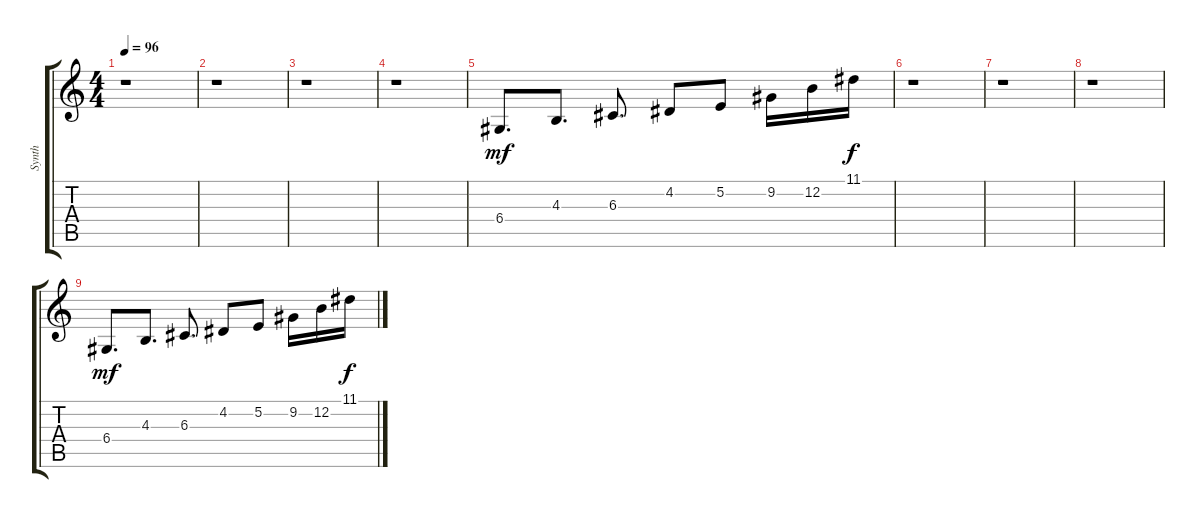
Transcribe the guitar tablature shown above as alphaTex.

\track (" Synth" " Synth") {instrument fx7echoes}
\staff {score tabs}
\tuning (E4 B3 G3 D3 A2 E2) {hide}
\ts (4 4)
\tempo 96
\clef g2
\ks c
r.1{dy f} |
r.1 |
r.1 |
r.1 |
6.4.8{d dy mf} 4.3.8{d} 6.3.8{d} 4.2.8 5.2.8 9.2.16 12.2.16 11.1.16{dy f} |
r.1 |
r.1 |
r.1 |
6.4.8{d dy mf} 4.3.8{d} 6.3.8{d} 4.2.8 5.2.8 9.2.16 12.2.16 11.1.16{dy f}
